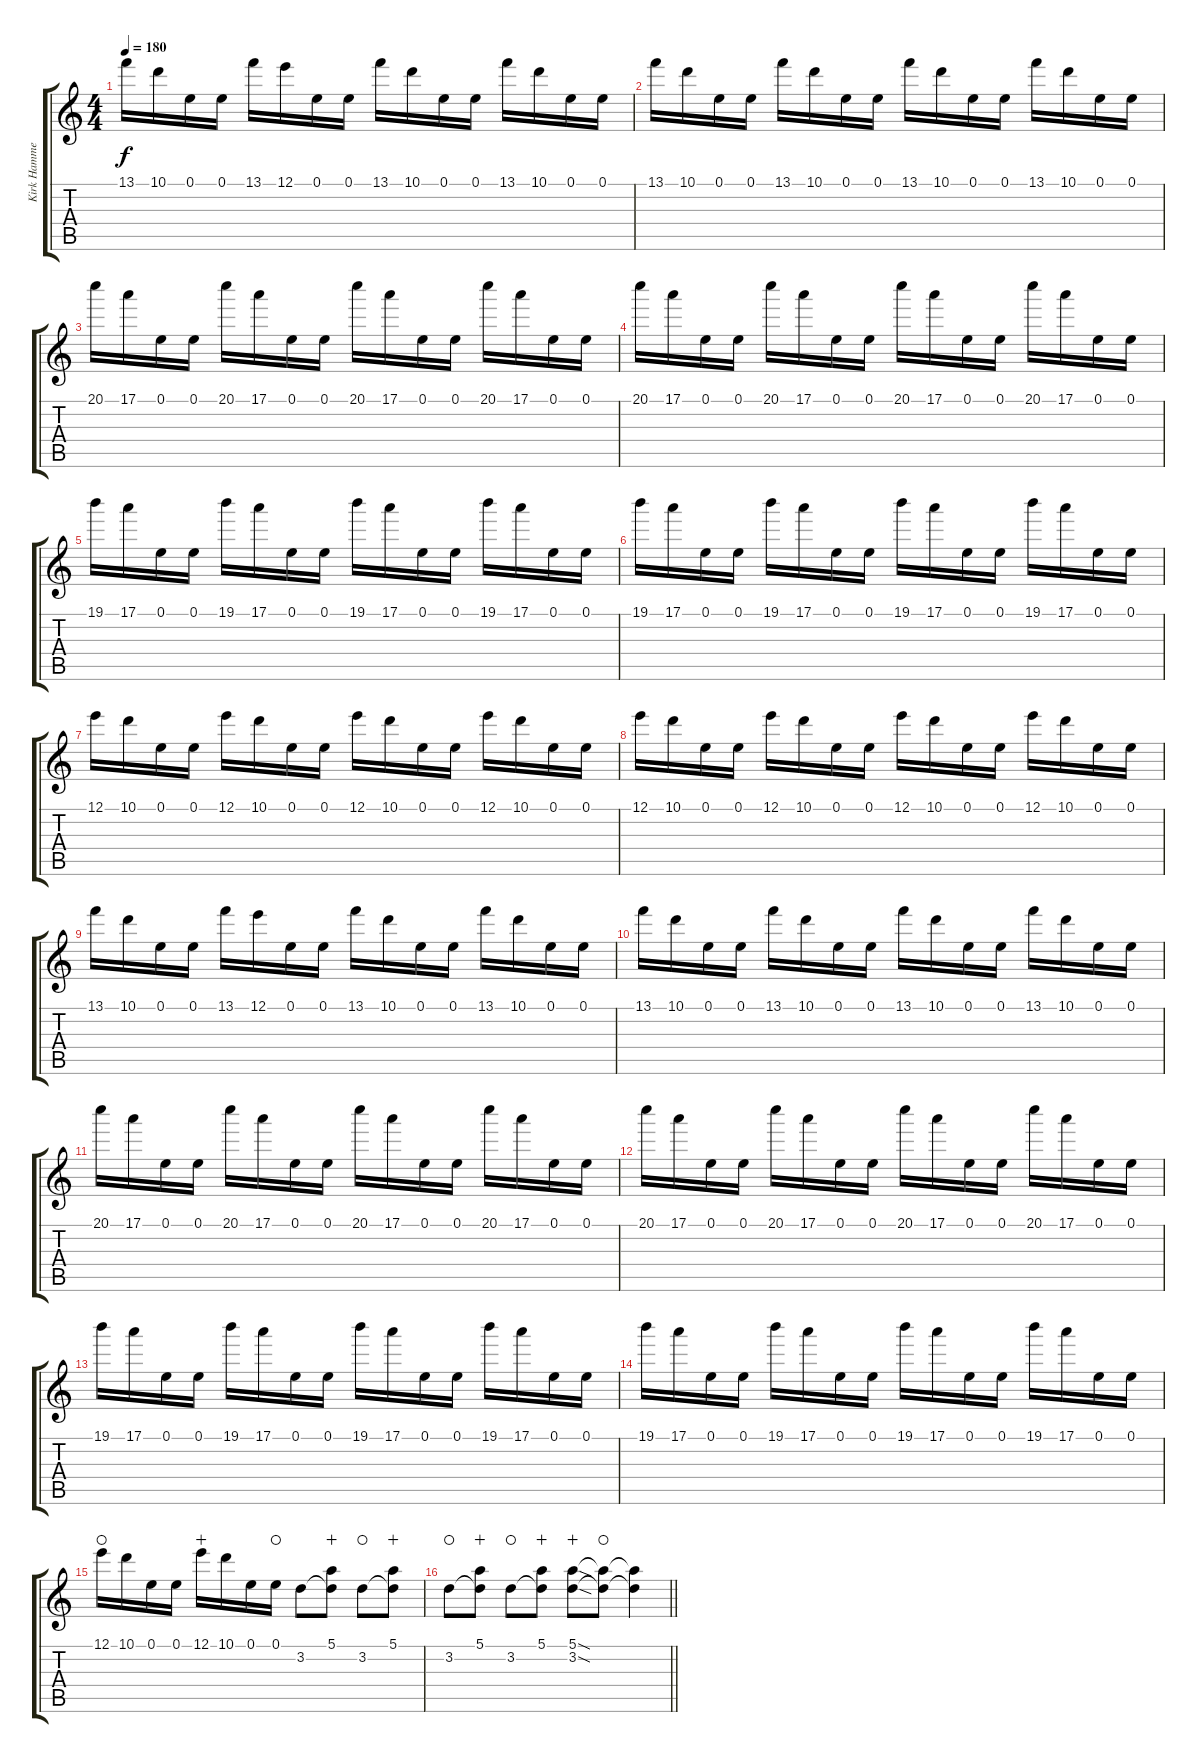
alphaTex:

\track ("Kirk Hammett" "Kirk Hamme") {instrument distortionguitar}
\staff {score tabs}
\tuning (E4 B3 G3 D3 A2 E2) {hide}
\ts (4 4)
\tempo 180
\clef g2
\ks c
13.1.16{dy f} 10.1.16 0.1.16 0.1.16 13.1.16 12.1.16 0.1.16 0.1.16 13.1.16 10.1.16 0.1.16 0.1.16 13.1.16 10.1.16 0.1.16 0.1.16 |
13.1.16 10.1.16 0.1.16 0.1.16 13.1.16 10.1.16 0.1.16 0.1.16 13.1.16 10.1.16 0.1.16 0.1.16 13.1.16 10.1.16 0.1.16 0.1.16 |
20.1.16 17.1.16 0.1.16 0.1.16 20.1.16 17.1.16 0.1.16 0.1.16 20.1.16 17.1.16 0.1.16 0.1.16 20.1.16 17.1.16 0.1.16 0.1.16 |
20.1.16 17.1.16 0.1.16 0.1.16 20.1.16 17.1.16 0.1.16 0.1.16 20.1.16 17.1.16 0.1.16 0.1.16 20.1.16 17.1.16 0.1.16 0.1.16 |
19.1.16 17.1.16 0.1.16 0.1.16 19.1.16 17.1.16 0.1.16 0.1.16 19.1.16 17.1.16 0.1.16 0.1.16 19.1.16 17.1.16 0.1.16 0.1.16 |
19.1.16 17.1.16 0.1.16 0.1.16 19.1.16 17.1.16 0.1.16 0.1.16 19.1.16 17.1.16 0.1.16 0.1.16 19.1.16 17.1.16 0.1.16 0.1.16 |
12.1.16 10.1.16 0.1.16 0.1.16 12.1.16 10.1.16 0.1.16 0.1.16 12.1.16 10.1.16 0.1.16 0.1.16 12.1.16 10.1.16 0.1.16 0.1.16 |
12.1.16 10.1.16 0.1.16 0.1.16 12.1.16 10.1.16 0.1.16 0.1.16 12.1.16 10.1.16 0.1.16 0.1.16 12.1.16 10.1.16 0.1.16 0.1.16 |
13.1.16 10.1.16 0.1.16 0.1.16 13.1.16 12.1.16 0.1.16 0.1.16 13.1.16 10.1.16 0.1.16 0.1.16 13.1.16 10.1.16 0.1.16 0.1.16 |
13.1.16 10.1.16 0.1.16 0.1.16 13.1.16 10.1.16 0.1.16 0.1.16 13.1.16 10.1.16 0.1.16 0.1.16 13.1.16 10.1.16 0.1.16 0.1.16 |
20.1.16 17.1.16 0.1.16 0.1.16 20.1.16 17.1.16 0.1.16 0.1.16 20.1.16 17.1.16 0.1.16 0.1.16 20.1.16 17.1.16 0.1.16 0.1.16 |
20.1.16 17.1.16 0.1.16 0.1.16 20.1.16 17.1.16 0.1.16 0.1.16 20.1.16 17.1.16 0.1.16 0.1.16 20.1.16 17.1.16 0.1.16 0.1.16 |
19.1.16 17.1.16 0.1.16 0.1.16 19.1.16 17.1.16 0.1.16 0.1.16 19.1.16 17.1.16 0.1.16 0.1.16 19.1.16 17.1.16 0.1.16 0.1.16 |
19.1.16 17.1.16 0.1.16 0.1.16 19.1.16 17.1.16 0.1.16 0.1.16 19.1.16 17.1.16 0.1.16 0.1.16 19.1.16 17.1.16 0.1.16 0.1.16 |
12.1.16{waho} 10.1.16 0.1.16 0.1.16 12.1.16{wahc} 10.1.16 0.1.16 0.1.16{waho} 3.2.8 (5.1 3.2{t}).8{wahc} 3.2.8{waho} (5.1 3.2{t}).8{wahc} |
\barLineRight lightlight
3.2.8{waho} (5.1 3.2{t}).8{wahc} 3.2.8{waho} (5.1 3.2{t}).8{wahc} (5.1{sod} 3.2{sod}).8{wahc} (5.1{t} 3.2{t}).8{waho} (5.1{t} 3.2{t}).4
